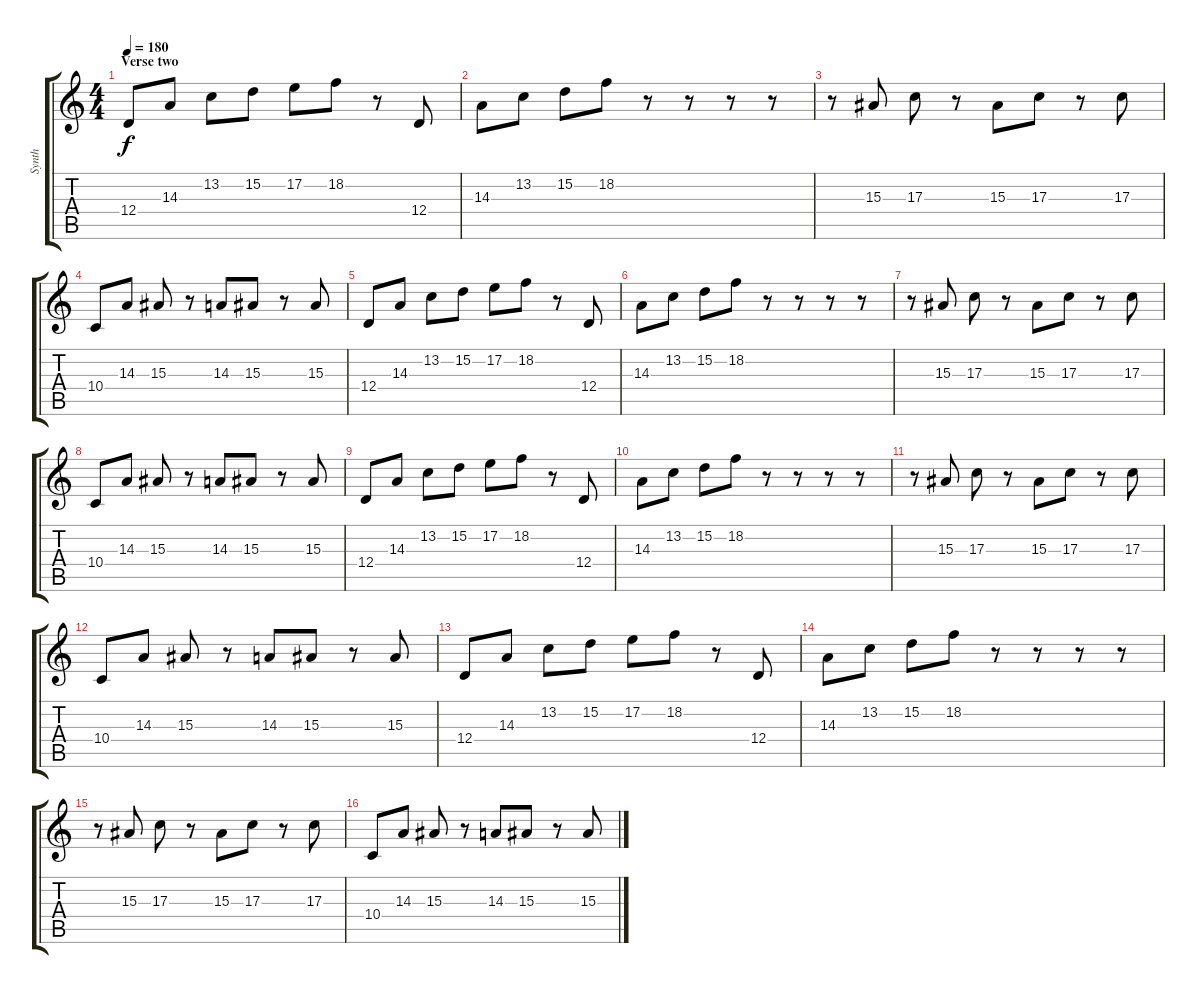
\track ("Synth" "Synth") {instrument lead2sawtooth}
\staff {score tabs}
\tuning (E4 B3 G3 D3 A2 E2) {hide}
\ts (4 4)
\section ("" "Verse two")
\tempo 180
\clef g2
\ks c
12.4.8{dy f} 14.3.8 13.2.8 15.2.8 17.2.8 18.2.8 r.8 12.4.8 |
14.3.8 13.2.8 15.2.8 18.2.8 r.8 r.8 r.8 r.8 |
r.8 15.3.8 17.3.8 r.8 15.3.8 17.3.8 r.8 17.3.8 |
10.4.8 14.3.8 15.3.8 r.8 14.3.8 15.3.8 r.8 15.3.8 |
12.4.8 14.3.8 13.2.8 15.2.8 17.2.8 18.2.8 r.8 12.4.8 |
14.3.8 13.2.8 15.2.8 18.2.8 r.8 r.8 r.8 r.8 |
r.8 15.3.8 17.3.8 r.8 15.3.8 17.3.8 r.8 17.3.8 |
10.4.8 14.3.8 15.3.8 r.8 14.3.8 15.3.8 r.8 15.3.8 |
12.4.8 14.3.8 13.2.8 15.2.8 17.2.8 18.2.8 r.8 12.4.8 |
14.3.8 13.2.8 15.2.8 18.2.8 r.8 r.8 r.8 r.8 |
r.8 15.3.8 17.3.8 r.8 15.3.8 17.3.8 r.8 17.3.8 |
10.4.8 14.3.8 15.3.8 r.8 14.3.8 15.3.8 r.8 15.3.8 |
12.4.8 14.3.8 13.2.8 15.2.8 17.2.8 18.2.8 r.8 12.4.8 |
14.3.8 13.2.8 15.2.8 18.2.8 r.8 r.8 r.8 r.8 |
r.8 15.3.8 17.3.8 r.8 15.3.8 17.3.8 r.8 17.3.8 |
10.4.8 14.3.8 15.3.8 r.8 14.3.8 15.3.8 r.8 15.3.8
